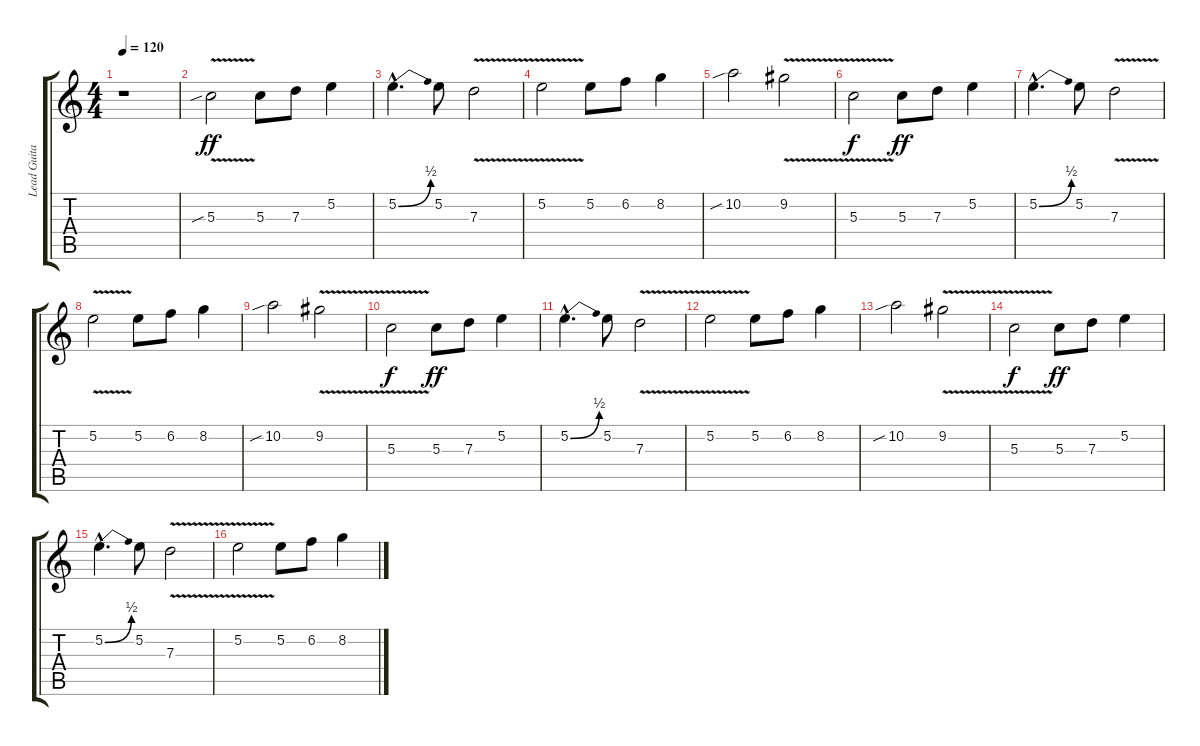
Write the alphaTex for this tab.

\track ("Lead Guitar" "Lead Guita") {instrument overdrivenguitar}
\staff {score tabs}
\tuning (E4 B3 G3 D3 A2 E2) {hide}
\ts (4 4)
\tempo 120
\clef g2
\ks c
r.1{dy ff} |
5.3{v sib}.2 5.3.8 7.3.8 5.2.4 |
5.2{be (bend 0 0 60 2) hac}.4{d} 5.2.8 7.3{v}.2 |
5.2{v}.2 5.2.8 6.2.8 8.2.4 |
10.2{sib}.2 9.2{v}.2 |
5.3{v}.2{dy f} 5.3.8{dy ff} 7.3.8 5.2.4 |
5.2{be (bend 0 0 60 2) hac}.4{d} 5.2.8 7.3{v}.2 |
5.2{v}.2 5.2.8 6.2.8 8.2.4 |
10.2{sib}.2 9.2{v}.2 |
5.3{v}.2{dy f} 5.3.8{dy ff} 7.3.8 5.2.4 |
5.2{be (bend 0 0 60 2) hac}.4{d} 5.2.8 7.3{v}.2 |
5.2{v}.2 5.2.8 6.2.8 8.2.4 |
10.2{sib}.2 9.2{v}.2 |
5.3{v}.2{dy f} 5.3.8{dy ff} 7.3.8 5.2.4 |
5.2{be (bend 0 0 60 2) hac}.4{d} 5.2.8 7.3{v}.2 |
5.2{v}.2 5.2.8 6.2.8 8.2.4
